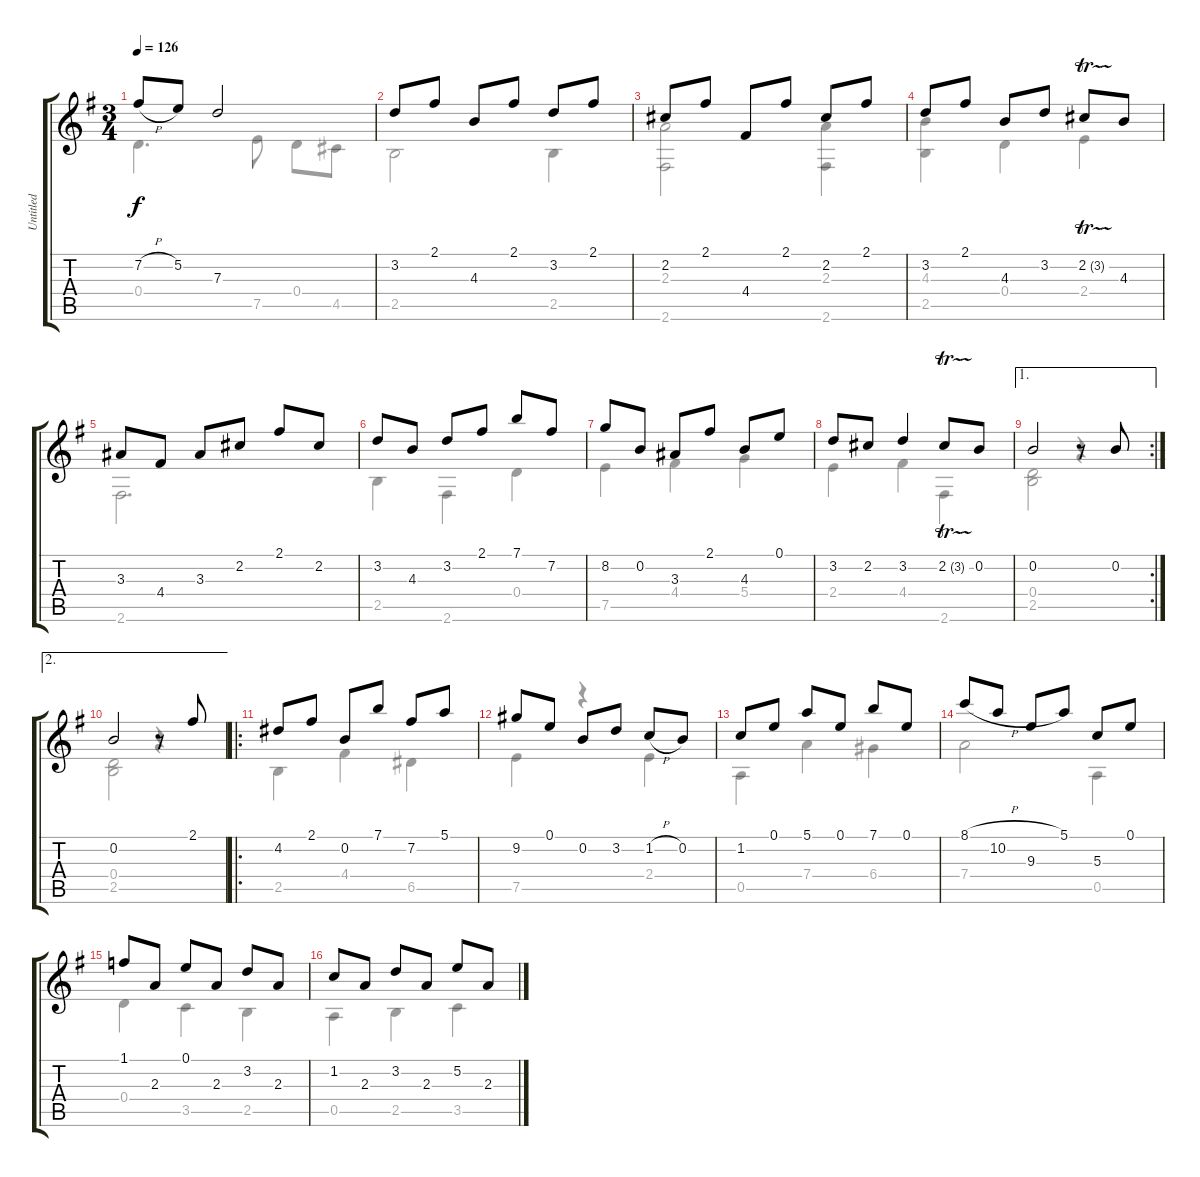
\track ("Untitled" "Untitled") {instrument acousticguitarnylon}
\staff {score tabs}
\tuning (E4 B3 G3 D3 A2 E2) {hide}
\voice
\ts (3 4)
\tempo 126
\clef g2
\ks g
7.2{h}.8{dy f} 5.2.8 7.3.2 |
3.2.8 2.1.8 4.3.8 2.1.8 3.2.8 2.1.8 |
2.2.8 2.1.8 4.4.8 2.1.8 2.2.8 2.1.8 |
3.2.8 2.1.8 4.3.8 3.2.8 2.2{tr (3 32)}.8 4.3.8 |
3.3.8 4.4.8 3.3.8 2.2.8 2.1.8 2.2.8 |
3.2.8 4.3.8 3.2.8 2.1.8 7.1.8 7.2.8 |
8.2.8 0.2.8 3.3.8 2.1.8 4.3.8 0.1.8 |
3.2.8 2.2.8 3.2.4 2.2{tr (3 32)}.8 0.2.8 |
\ae 1
\rc 2
0.2.2 r.8 0.2.8 |
\ae 2
0.2.2 r.8 2.1.8 |
\ro
4.2.8 2.1.8 0.2.8 7.1.8 7.2.8 5.1.8 |
9.2.8 0.1.8 0.2.8 3.2.8 1.2{h}.8 0.2.8 |
1.2.8 0.1.8 5.1.8 0.1.8 7.1.8 0.1.8 |
8.1{h}.8 10.2.8 9.3.8 5.1.8 5.3.8 0.1.8 |
1.1.8 2.3.8 0.1.8 2.3.8 3.2.8 2.3.8 |
1.2.8 2.3.8 3.2.8 2.3.8 5.2.8 2.3.8
\voice
\clef g2
\ottava regular
\simile none
\ks g
0.4.4{d dy f} 7.5.8 0.4.8 4.5.8 |
2.5.2 2.5.4 |
(2.3 2.6).2 (2.3 2.6).4 |
(4.3 2.5).4 0.4.4 2.4.4 |
2.6.2{d} |
2.5.4 2.6.4 0.4.4 |
7.5.4 4.4.4 5.4.4 |
2.4.4 4.4.4 2.6.4 |
(0.4 2.5).2 r.4 |
(0.4 2.5).2 r.4 |
2.5.4 4.4.4 6.5.4 |
7.5.4 r.4 2.4.4 |
0.5.4 7.4.4 6.4.4 |
7.4.2 0.5.4 |
0.4.4 3.5.4 2.5.4 |
0.5.4 2.5.4 3.5.4
